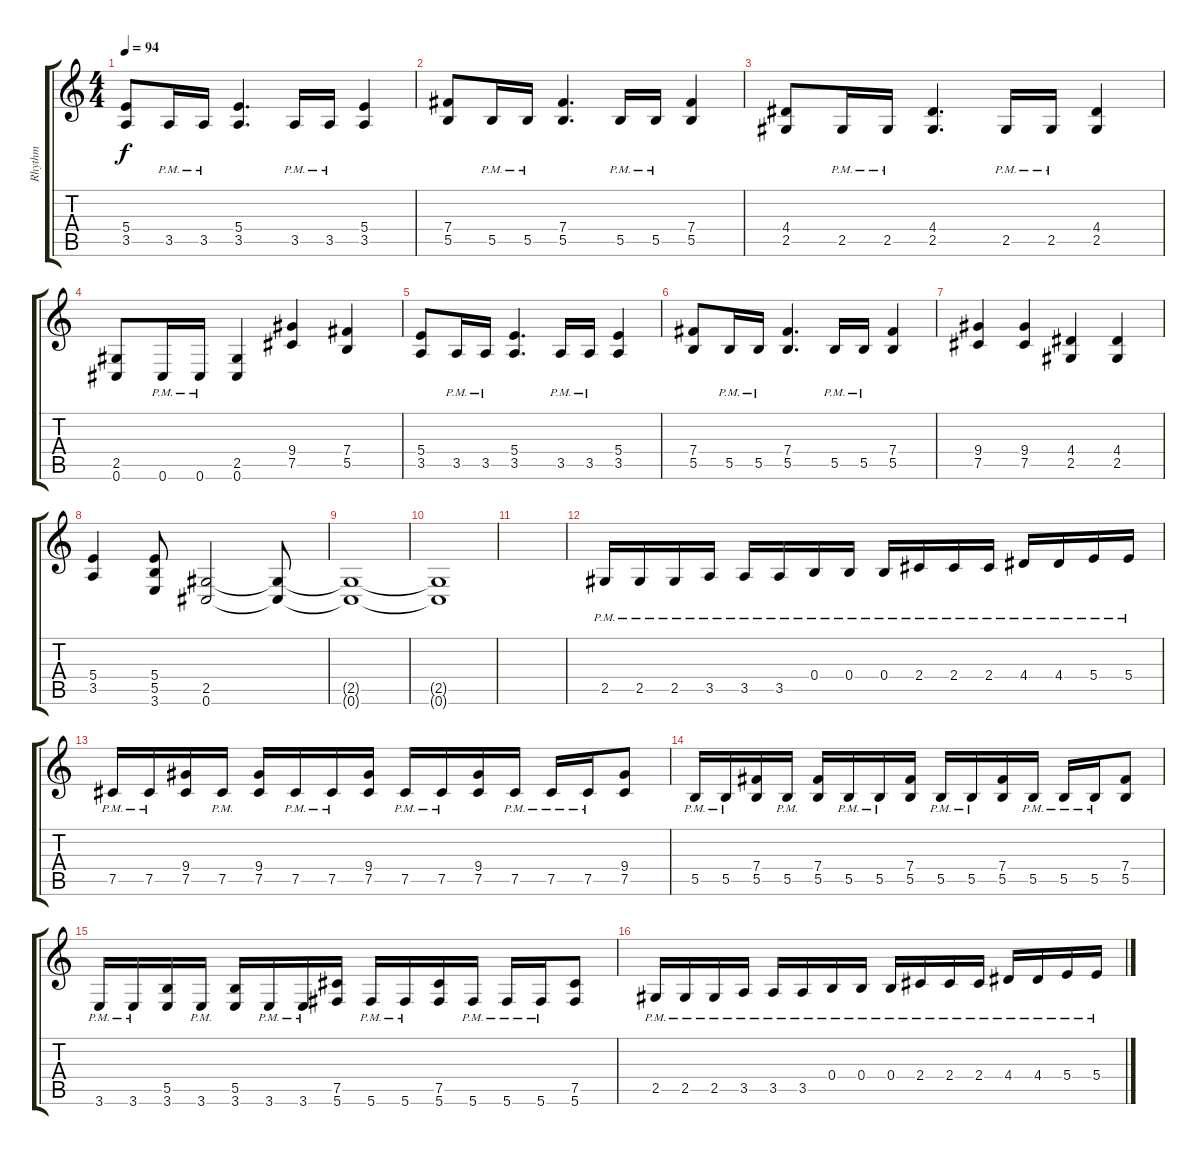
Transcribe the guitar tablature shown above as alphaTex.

\track ("Rhythm" "Rhythm") {instrument distortionguitar}
\staff {score tabs}
\tuning (Db4 Ab3 E3 B2 Gb2 Db2) {hide}
\ts (4 4)
\tempo 94
\clef g2
\ks c
(5.4 3.5).8{dy f} 3.5{pm}.16 3.5{pm}.16 (5.4 3.5).4{d} 3.5{pm}.16 3.5{pm}.16 (5.4 3.5).4 |
(7.4 5.5).8 5.5{pm}.16 5.5{pm}.16 (7.4 5.5).4{d} 5.5{pm}.16 5.5{pm}.16 (7.4 5.5).4 |
(4.4 2.5).8 2.5{pm}.16 2.5{pm}.16 (4.4 2.5).4{d} 2.5{pm}.16 2.5{pm}.16 (4.4 2.5).4 |
(2.5 0.6).8 0.6{pm}.16 0.6{pm}.16 (2.5 0.6).4 (9.4 7.5).4 (7.4 5.5).4 |
(5.4 3.5).8 3.5{pm}.16 3.5{pm}.16 (5.4 3.5).4{d} 3.5{pm}.16 3.5{pm}.16 (5.4 3.5).4 |
(7.4 5.5).8 5.5{pm}.16 5.5{pm}.16 (7.4 5.5).4{d} 5.5{pm}.16 5.5{pm}.16 (7.4 5.5).4 |
(9.4 7.5).4 (9.4 7.5).4 (4.4 2.5).4 (4.4 2.5).4 |
(5.4 3.5).4 (5.4 5.5 3.6).8 (2.5 0.6).2 (2.5{t} 0.6{t}).8 |
(2.5{t} 0.6{t}).1 |
(2.5{t} 0.6{t}).1 |
|
2.5{pm}.16 2.5{pm}.16 2.5{pm}.16 3.5{pm}.16 3.5{pm}.16 3.5{pm}.16 0.4{pm}.16 0.4{pm}.16 0.4{pm}.16 2.4{pm}.16 2.4{pm}.16 2.4{pm}.16 4.4{pm}.16 4.4{pm}.16 5.4{pm}.16 5.4{pm}.16 |
7.5{pm}.16 7.5{pm}.16 (9.4 7.5).16 7.5{pm}.16 (9.4 7.5).16 7.5{pm}.16 7.5{pm}.16 (9.4 7.5).16 7.5{pm}.16 7.5{pm}.16 (9.4 7.5).16 7.5{pm}.16 7.5{pm}.16 7.5{pm}.16 (9.4 7.5).8 |
5.5{pm}.16 5.5{pm}.16 (7.4 5.5).16 5.5{pm}.16 (7.4 5.5).16 5.5{pm}.16 5.5{pm}.16 (7.4 5.5).16 5.5{pm}.16 5.5{pm}.16 (7.4 5.5).16 5.5{pm}.16 5.5{pm}.16 5.5{pm}.16 (7.4 5.5).8 |
3.6{pm}.16 3.6{pm}.16 (5.5 3.6).16 3.6{pm}.16 (5.5 3.6).16 3.6{pm}.16 3.6{pm}.16 (7.5 5.6).16 5.6{pm}.16 5.6{pm}.16 (7.5 5.6).16 5.6{pm}.16 5.6{pm}.16 5.6{pm}.16 (7.5 5.6).8 |
2.5{pm}.16 2.5{pm}.16 2.5{pm}.16 3.5{pm}.16 3.5{pm}.16 3.5{pm}.16 0.4{pm}.16 0.4{pm}.16 0.4{pm}.16 2.4{pm}.16 2.4{pm}.16 2.4{pm}.16 4.4{pm}.16 4.4{pm}.16 5.4{pm}.16 5.4{pm}.16
